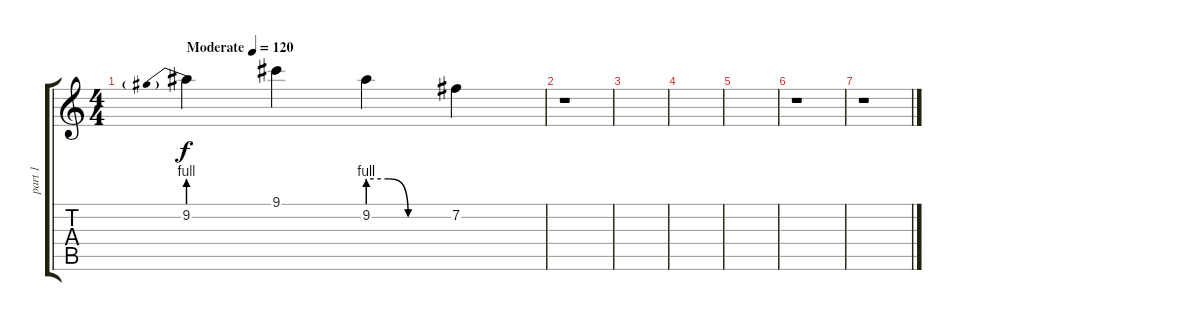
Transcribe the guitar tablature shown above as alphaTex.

\track ("part 1" "part 1") {instrument distortionguitar}
\staff {score tabs}
\tuning (E4 B3 G3 D3 A2 E2) {hide}
\ts (4 4)
\tempo (120 "Moderate")
\clef g2
\ks c
9.2{be (prebend 0 4 60 4)}.4{dy f instrument distortionguitar} 9.1.4 9.2{be (custom 0 4 15 4 30 0 60 0)}.4 7.2.4 |
r.1 |
|
|
|
r.1 |
r.1
